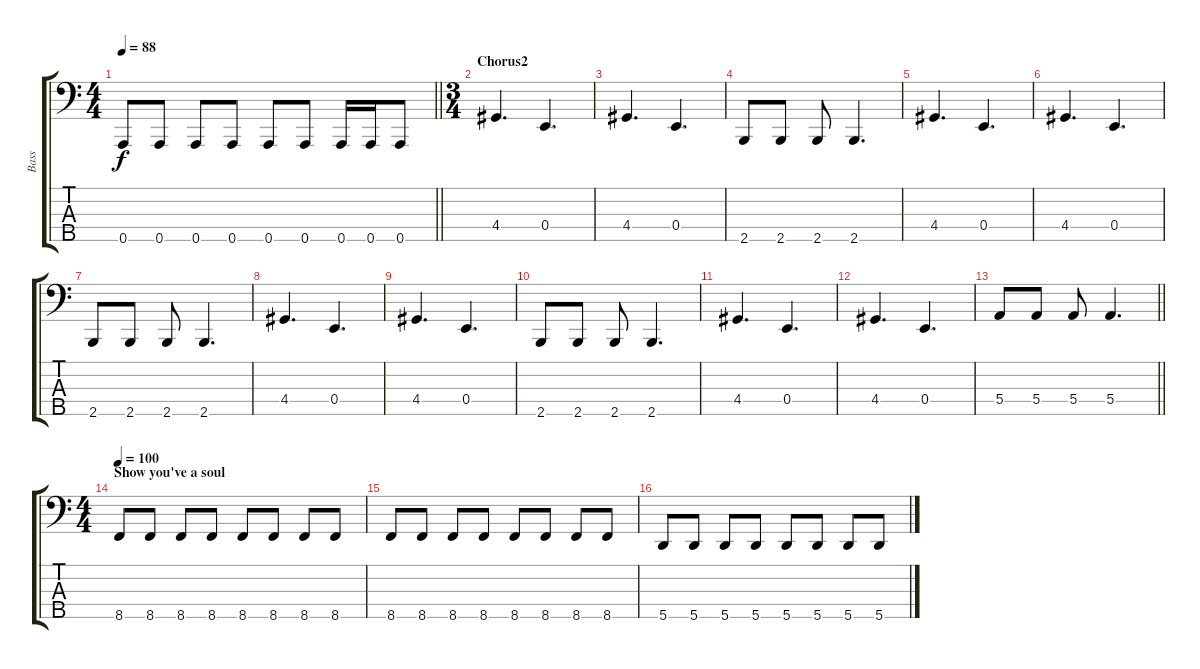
\track ("Bass" "Bass") {instrument electricbasspick}
\staff {score tabs}
\tuning (A2 E2 A1 E1 A0) {hide}
\ts (4 4)
\tempo 88
\clef f4
\barLineRight lightlight
\ks c
0.5{t}.8{dy f} 0.5.8 0.5.8 0.5.8 0.5.8 0.5.8 0.5.16 0.5.16 0.5.8 |
\ts (3 4)
\section ("" "Chorus2")
4.4.4{d} 0.4.4{d} |
4.4.4{d} 0.4.4{d} |
2.5.8 2.5.8 2.5.8 2.5.4{d} |
4.4.4{d} 0.4.4{d} |
4.4.4{d} 0.4.4{d} |
2.5.8 2.5.8 2.5.8 2.5.4{d} |
4.4.4{d} 0.4.4{d} |
4.4.4{d} 0.4.4{d} |
2.5.8 2.5.8 2.5.8 2.5.4{d} |
4.4.4{d} 0.4.4{d} |
4.4.4{d} 0.4.4{d} |
\barLineRight lightlight
5.4.8 5.4.8 5.4.8 5.4.4{d} |
\ts (4 4)
\section ("" "Show you've a soul")
\tempo 100
8.5.8 8.5.8 8.5.8 8.5.8 8.5.8 8.5.8 8.5.8 8.5.8 |
8.5.8 8.5.8 8.5.8 8.5.8 8.5.8 8.5.8 8.5.8 8.5.8 |
5.5.8 5.5.8 5.5.8 5.5.8 5.5.8 5.5.8 5.5.8 5.5.8
